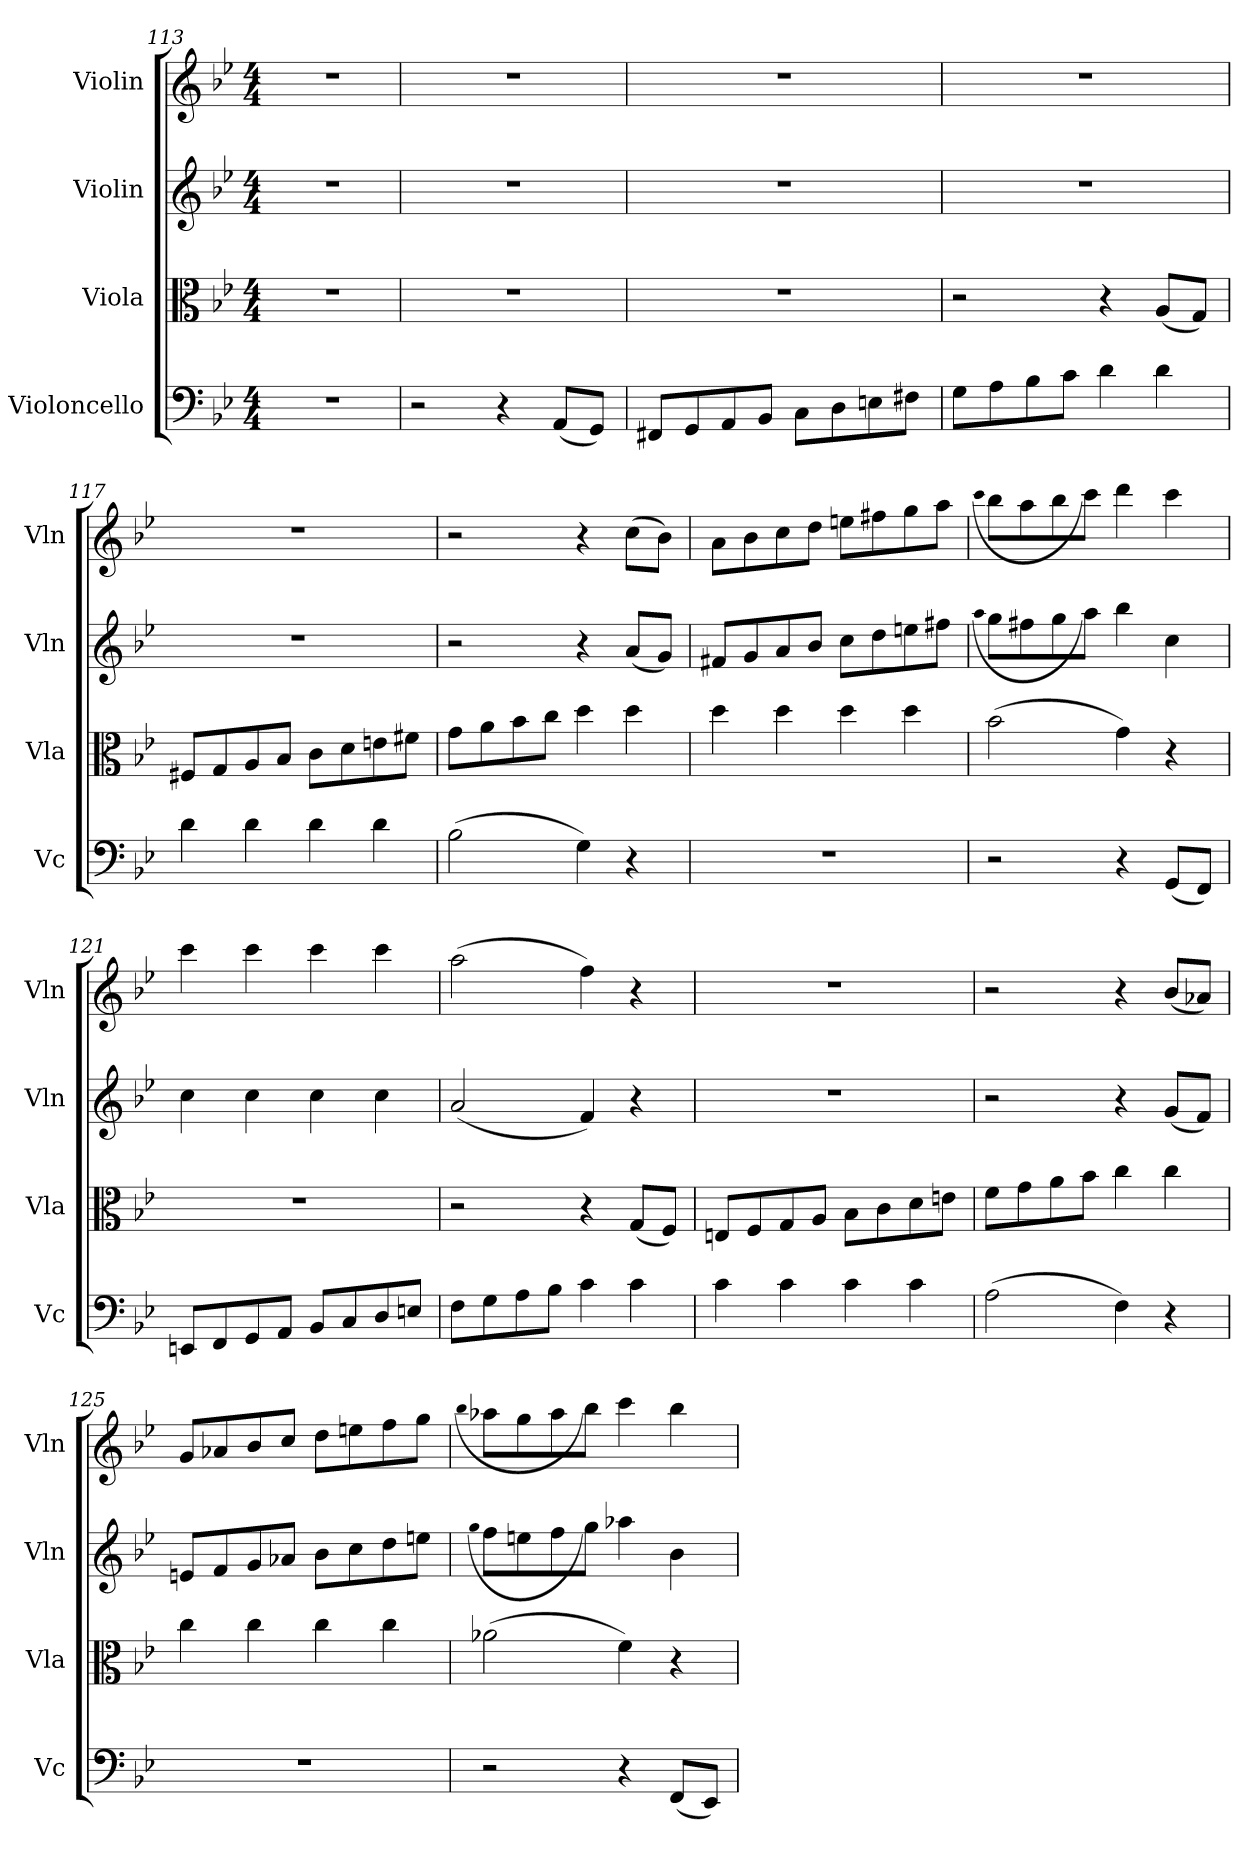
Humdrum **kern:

**kern	**kern	**kern	**kern
*part4	*part3	*part2	*part1
*staff4	*staff3	*staff2	*staff1
*I"Violoncello	*I"Viola	*I"Violin	*I"Violin
*I'Vc	*I'Vla	*I'Vln	*I'Vln
*clefF4	*clefC3	*clefG2	*clefG2
*k[b-e-]	*k[b-e-]	*k[b-e-]	*k[b-e-]
*M4/4	*M4/4	*M4/4	*M4/4
=113	=113	=113	=113
1r	1r	1r	1r
=114	=114	=114	=114
2r	1r	1r	1r
4r	.	.	.
(8AA/L	.	.	.
8GG/J)	.	.	.
=115	=115	=115	=115
8FF#X/L	1r	1r	1r
8GG/	.	.	.
8AA/	.	.	.
8BB-/J	.	.	.
8C\L	.	.	.
8D\	.	.	.
8En\	.	.	.
8F#X\J	.	.	.
=116	=116	=116	=116
8G\L	2r	1r	1r
8A\	.	.	.
8B-\	.	.	.
8c\J	.	.	.
4d\	4r	.	.
4d\	(8A/L	.	.
.	8G/J)	.	.
=117	=117	=117	=117
4d\	8F#X/L	1r	1r
.	8G/	.	.
4d\	8A/	.	.
.	8B-/J	.	.
4d\	8c\L	.	.
.	8d\	.	.
4d\	8en\	.	.
.	8f#X\J	.	.
=118	=118	=118	=118
(2B-\	8g\L	2r	2r
.	8a\	.	.
.	8b-\	.	.
.	8cc\J	.	.
4G\)	4dd\	4r	4r
4r	4dd\	(8a/L	(8cc\L
.	.	8g/J)	8b-\J)
=119	=119	=119	=119
1r	4dd\	8f#X/L	8a\L
.	.	8g/	8b-\
.	4dd\	8a/	8cc\
.	.	8b-/J	8dd\J
.	4dd\	8cc\L	8een\L
.	.	8dd\	8ff#X\
.	4dd\	8een\	8gg\
.	.	8ff#X\J	8aa\J
=120	=120	=120	=120
.	.	(qaa	(qccc
2r	(2b-\	8gg\L	8bb-\L
.	.	8ff#X\	8aa\
.	.	8gg\	8bb-\
.	.	8aa\J)	8ccc\J)
4r	4g\)	4bb-\	4ddd\
(8GG/L	4r	4cc\	4ccc\
8FF/J)	.	.	.
=121	=121	=121	=121
8EEn/L	1r	4cc\	4ccc\
8FF/	.	.	.
8GG/	.	4cc\	4ccc\
8AA/J	.	.	.
8BB-/L	.	4cc\	4ccc\
8C/	.	.	.
8D/	.	4cc\	4ccc\
8En/J	.	.	.
=122	=122	=122	=122
8F\L	2r	(2a/	(2aa\
8G\	.	.	.
8A\	.	.	.
8B-\J	.	.	.
4c\	4r	4f/)	4ff\)
4c\	(8G/L	4r	4r
.	8F/J)	.	.
=123	=123	=123	=123
4c\	8En/L	1r	1r
.	8F/	.	.
4c\	8G/	.	.
.	8A/J	.	.
4c\	8B-\L	.	.
.	8c\	.	.
4c\	8d\	.	.
.	8en\J	.	.
=124	=124	=124	=124
(2A\	8f\L	2r	2r
.	8g\	.	.
.	8a\	.	.
.	8b-\J	.	.
4F\)	4cc\	4r	4r
4r	4cc\	(8g/L	(8b-/L
.	.	8f/J)	8a-X/J)
=125	=125	=125	=125
1r	4cc\	8en/L	8g/L
.	.	8f/	8a-X/
.	4cc\	8g/	8b-/
.	.	8a-X/J	8cc/J
.	4cc\	8b-\L	8dd\L
.	.	8cc\	8een\
.	4cc\	8dd\	8ff\
.	.	8een\J	8gg\J
=126	=126	=126	=126
.	.	(qgg	(qbb-
2r	(2a-X\	8ff\L	8aa-X\L
.	.	8een\	8gg\
.	.	8ff\	8aa-\
.	.	8gg\J)	8bb-\J)
4r	4f\)	4aa-X\	4ccc\
(8FF/L	4r	4b-\	4bb-\
8EE-/J)	.	.	.
=	=	=	=
*-	*-	*-	*-
